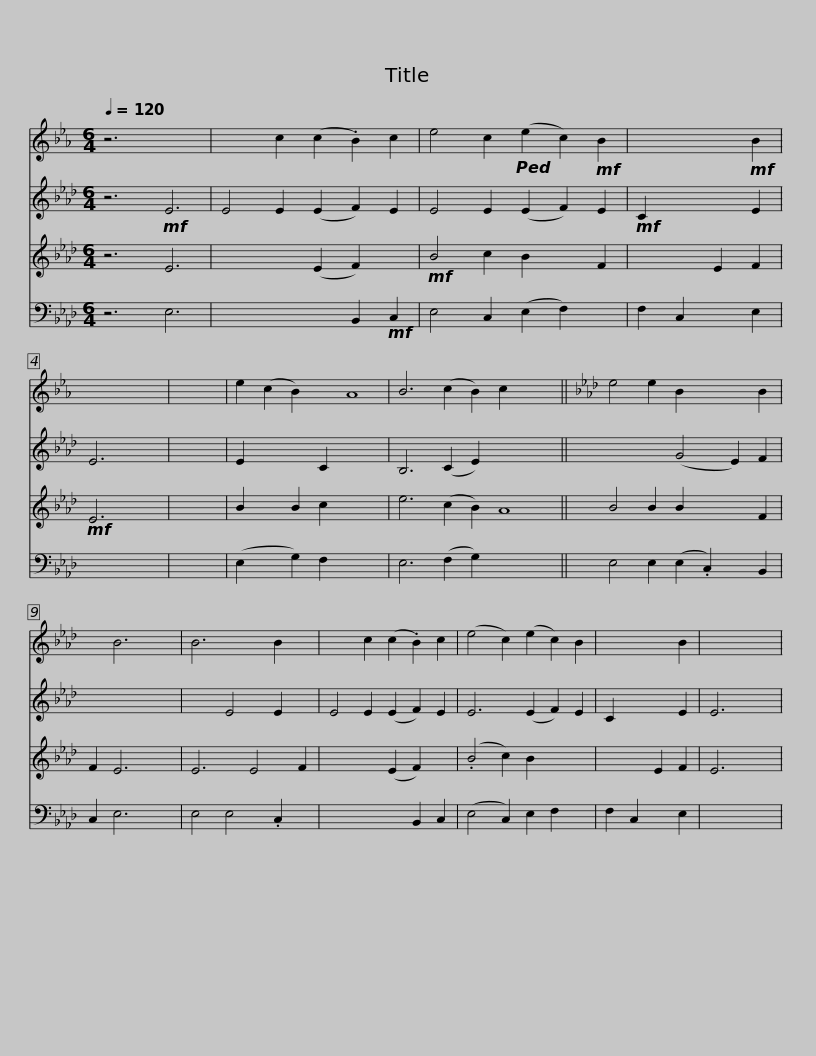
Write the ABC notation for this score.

X:1
%%score 1 2 3 4
L:1/8
Q:1/4=120
M:6/4
I:linebreak $
K:Eb
V:1 treble
V:2 treble
V:3 treble
V:4 bass
V:1
 z6 x6 | x4 c2 (c2 .B2) c2 | e4 c2!ped! (e2 c2)!mf! B2 | x6!mf! B2 | x12 | %5
 x12 | e2 (c2 B2) x2 A8 | B6 (c2 B2) c2 x6 ||$[K:Ab] e4 e2 B2 x4 B2 | x2 B6- x4 | %10
 B6 x2 B2 x2 | x4 c2 (c2 .B2) c2 | (e4 c2) (e2 c2) B2 | x6 B2 | x12 | %15
V:2
[K:Ab] z6!mf! E6 | E4 E2 (E2 F2) E2 | E4 E2 (E2 F2) E2 |!mf! C2 x4 E2 | E6 x6 | %5
 x12 | E2 x4 C2 x8 | B,6 (C2 E2) x8 ||$ x6 (G4 E2) F2 | x12 | %10
 x4 E4 E2 x2 | E4 E2 (E2 F2) E2 | E6 (E2 F2) E2 | C2 x4 E2 | E6 x6 | %15
V:3
[K:Ab] z6 E6 | x6 (E2 F2) x2 |!mf! B4 c2 B2 x2 F2 | x4 E2 F2 |!mf! E6 x6 | %5
 x12 | B2 x2 B2 c2 x8 | e6 (c2 B2) A8 ||$ B4 B2 B2 x4 F2 | F2 E6- x4 | %10
 E6 E4 F2 | x6 (E2 F2) x2 | (.B4 c2) B2 x4 | x4 E2 F2 | E6 x6 | %15
V:4
[K:Ab] z6 E,6 | x8 B,,2!mf! C,2 | E,4 C,2 (E,2 F,2) x2 | F,2 C,2 x2 E,2 | x12 | %5
 x12 | (E,2 x2 G,2) F,2 x8 | E,6 (F,2 G,2) x8 ||$ E,4 E,2 (E,2 .C,2) x2 B,,2 | C,2 E,6- x4 | %10
 E,4 E,4 .C,2 x2 | x8 B,,2 C,2 | (E,4 C,2) E,2 F,2 x2 | F,2 C,2 x2 E,2 | x12 | %15
